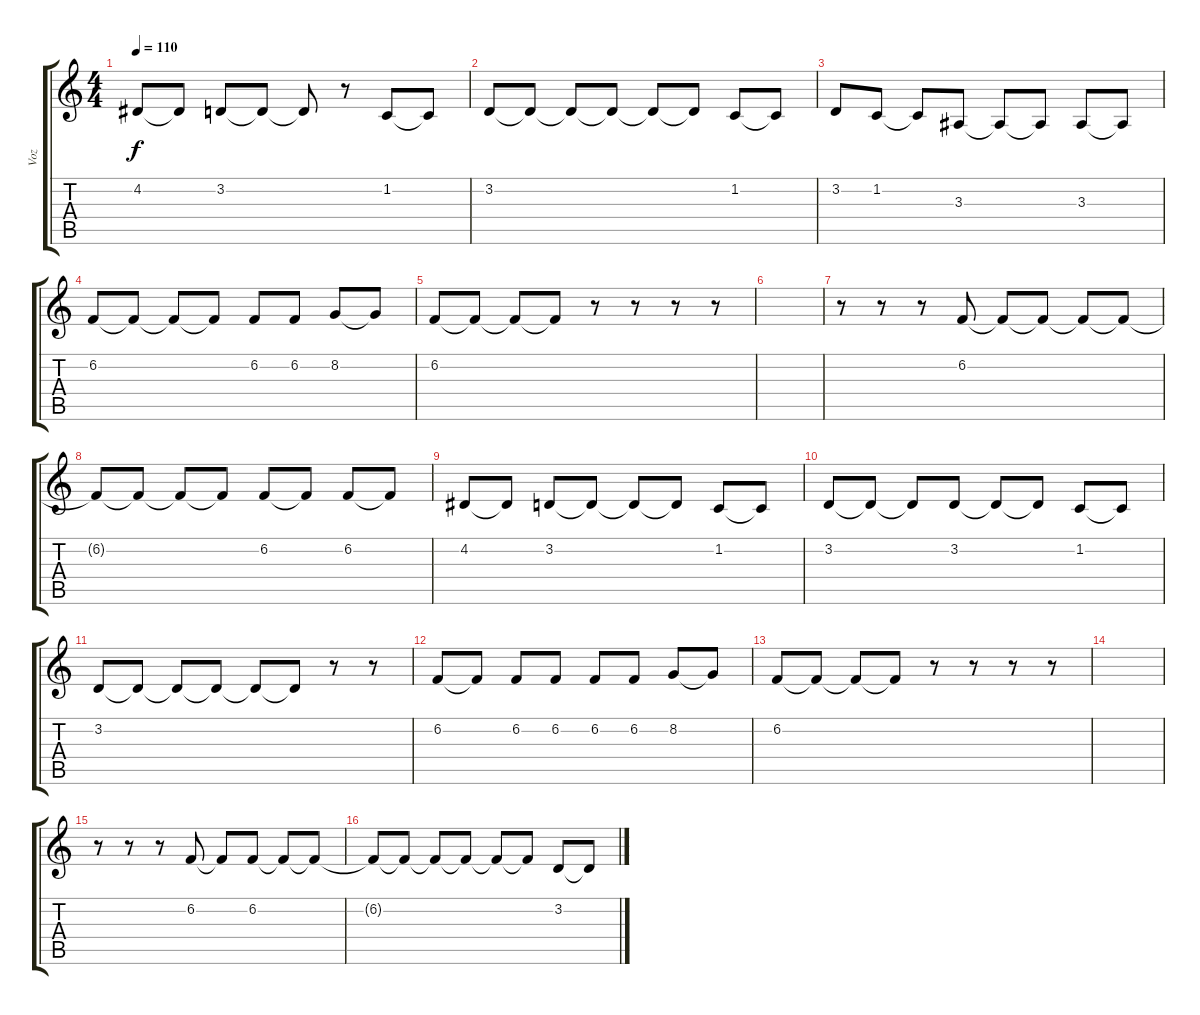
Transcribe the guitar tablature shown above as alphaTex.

\track ("Voz" "Voz") {instrument choiraahs}
\staff {score tabs}
\tuning (E4 B3 G3 D3 A2 E2) {hide}
\ts (4 4)
\tempo 110
\clef g2
\ks c
4.2.8{dy f} 4.2{t}.8 3.2.8 3.2{t}.8 3.2{t}.8 r.8 1.2.8 1.2{t}.8 |
3.2.8 3.2{t}.8 3.2{t}.8 3.2{t}.8 3.2{t}.8 3.2{t}.8 1.2.8 1.2{t}.8 |
3.2.8 1.2.8 1.2{t}.8 3.3.8 3.3{t}.8 3.3{t}.8 3.3.8 3.3{t}.8 |
6.2.8 6.2{t}.8 6.2{t}.8 6.2{t}.8 6.2.8 6.2.8 8.2.8 8.2{t}.8 |
6.2.8 6.2{t}.8 6.2{t}.8 6.2{t}.8 r.8 r.8 r.8 r.8 |
|
r.8 r.8 r.8 6.2.8 6.2{t}.8 6.2{t}.8 6.2{t}.8 6.2{t}.8 |
6.2{t}.8 6.2{t}.8 6.2{t}.8 6.2{t}.8 6.2.8 6.2{t}.8 6.2.8 6.2{t}.8 |
4.2.8 4.2{t}.8 3.2.8 3.2{t}.8 3.2{t}.8 3.2{t}.8 1.2.8 1.2{t}.8 |
3.2.8 3.2{t}.8 3.2{t}.8 3.2.8 3.2{t}.8 3.2{t}.8 1.2.8 1.2{t}.8 |
3.2.8 3.2{t}.8 3.2{t}.8 3.2{t}.8 3.2{t}.8 3.2{t}.8 r.8 r.8 |
6.2.8 6.2{t}.8 6.2.8 6.2.8 6.2.8 6.2.8 8.2.8 8.2{t}.8 |
6.2.8 6.2{t}.8 6.2{t}.8 6.2{t}.8 r.8 r.8 r.8 r.8 |
|
r.8 r.8 r.8 6.2.8 6.2{t}.8 6.2.8 6.2{t}.8 6.2{t}.8 |
6.2{t}.8 6.2{t}.8 6.2{t}.8 6.2{t}.8 6.2{t}.8 6.2{t}.8 3.2.8 3.2{t}.8
